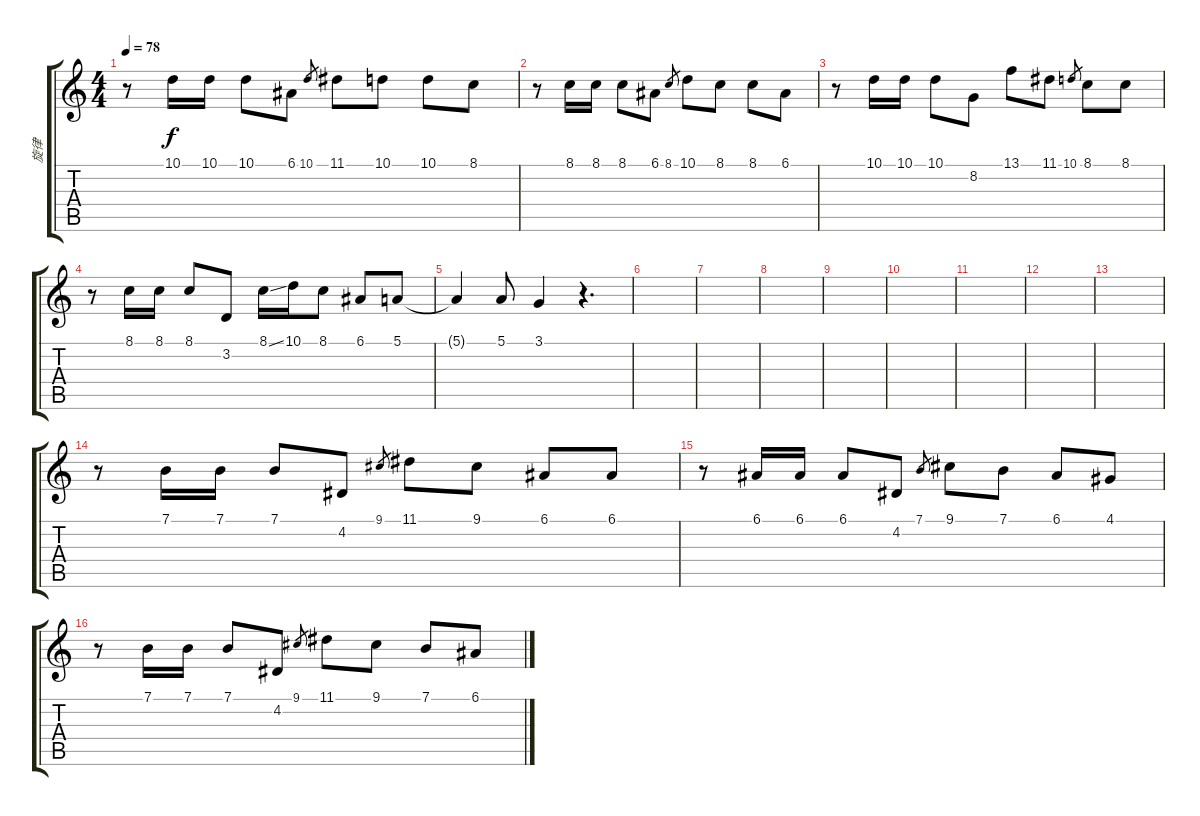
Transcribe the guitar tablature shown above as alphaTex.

\track ("旋律" "旋律") {instrument lead3calliope}
\staff {score tabs}
\tuning (E4 B3 G3 D3 A2 E2) {hide}
\ts (4 4)
\tempo 78
\clef g2
\ks c
r.8{dy f} 10.1.16 10.1.16 10.1.8 6.1.8 10.1.8{gr} 11.1.8 10.1.8 10.1.8 8.1.8 |
r.8 8.1.16 8.1.16 8.1.8 6.1.8 8.1.8{gr} 10.1.8 8.1.8 8.1.8 6.1.8 |
r.8 10.1.16 10.1.16 10.1.8 8.2.8 13.1.8 11.1.8 10.1.8{gr} 8.1.8 8.1.8 |
r.8 8.1.16 8.1.16 8.1.8 3.2.8 8.1{ss}.16 10.1.16 8.1.8 6.1.8 5.1.8 |
5.1{t}.4 5.1.8 3.1.4 r.4{d} |
|
|
|
|
|
|
|
|
r.8 7.1.16 7.1.16 7.1.8 4.2.8 9.1.8{gr} 11.1.8 9.1.8 6.1.8 6.1.8 |
r.8 6.1.16 6.1.16 6.1.8 4.2.8 7.1.8{gr} 9.1.8 7.1.8 6.1.8 4.1.8 |
r.8 7.1.16 7.1.16 7.1.8 4.2.8 9.1.8{gr} 11.1.8 9.1.8 7.1.8 6.1.8
